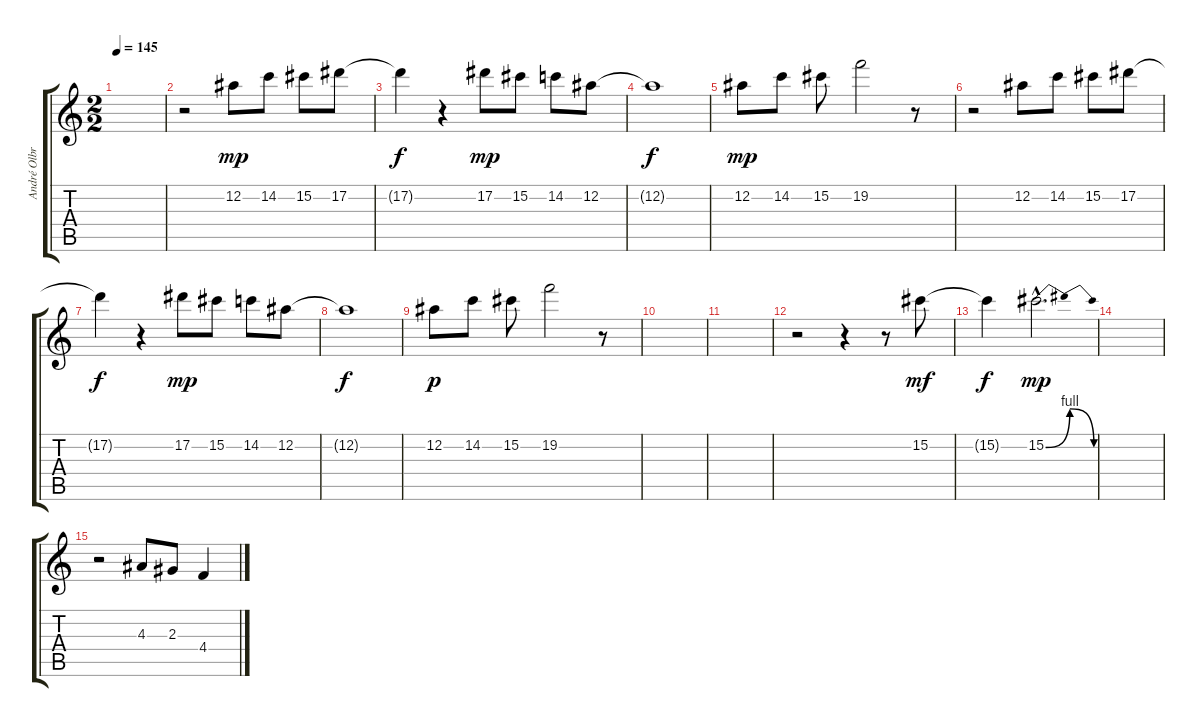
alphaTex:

\track ("André Olbrich" "André Olbr") {instrument distortionguitar}
\staff {score tabs}
\tuning (Eb4 Bb3 Gb3 Db3 Ab2 Eb2) {hide}
\ts (2 2)
\tempo 145
\clef g2
\ks c
|
r.2 12.2.8{dy mp} 14.2.8 15.2.8 17.2.8 |
17.2{t}.4{dy f} r.4 17.2.8{dy mp} 15.2.8 14.2.8 12.2.8 |
12.2{t}.1{dy f} |
12.2.8{dy mp} 14.2.8 15.2.8 19.2.2 r.8 |
r.2 12.2.8 14.2.8 15.2.8 17.2.8 |
17.2{t}.4{dy f} r.4 17.2.8{dy mp} 15.2.8 14.2.8 12.2.8 |
12.2{t}.1{dy f} |
12.2.8{dy p} 14.2.8 15.2.8 19.2.2 r.8 |
|
|
r.2 r.4 r.8 15.2.8{dy mf} |
15.2{t}.4{dy f} 15.2{be (bendrelease 0 0 30 4 30 4 60 0) hac}.2{d dy mp} |
|
r.2 4.3.8 2.3.8 4.4.4
